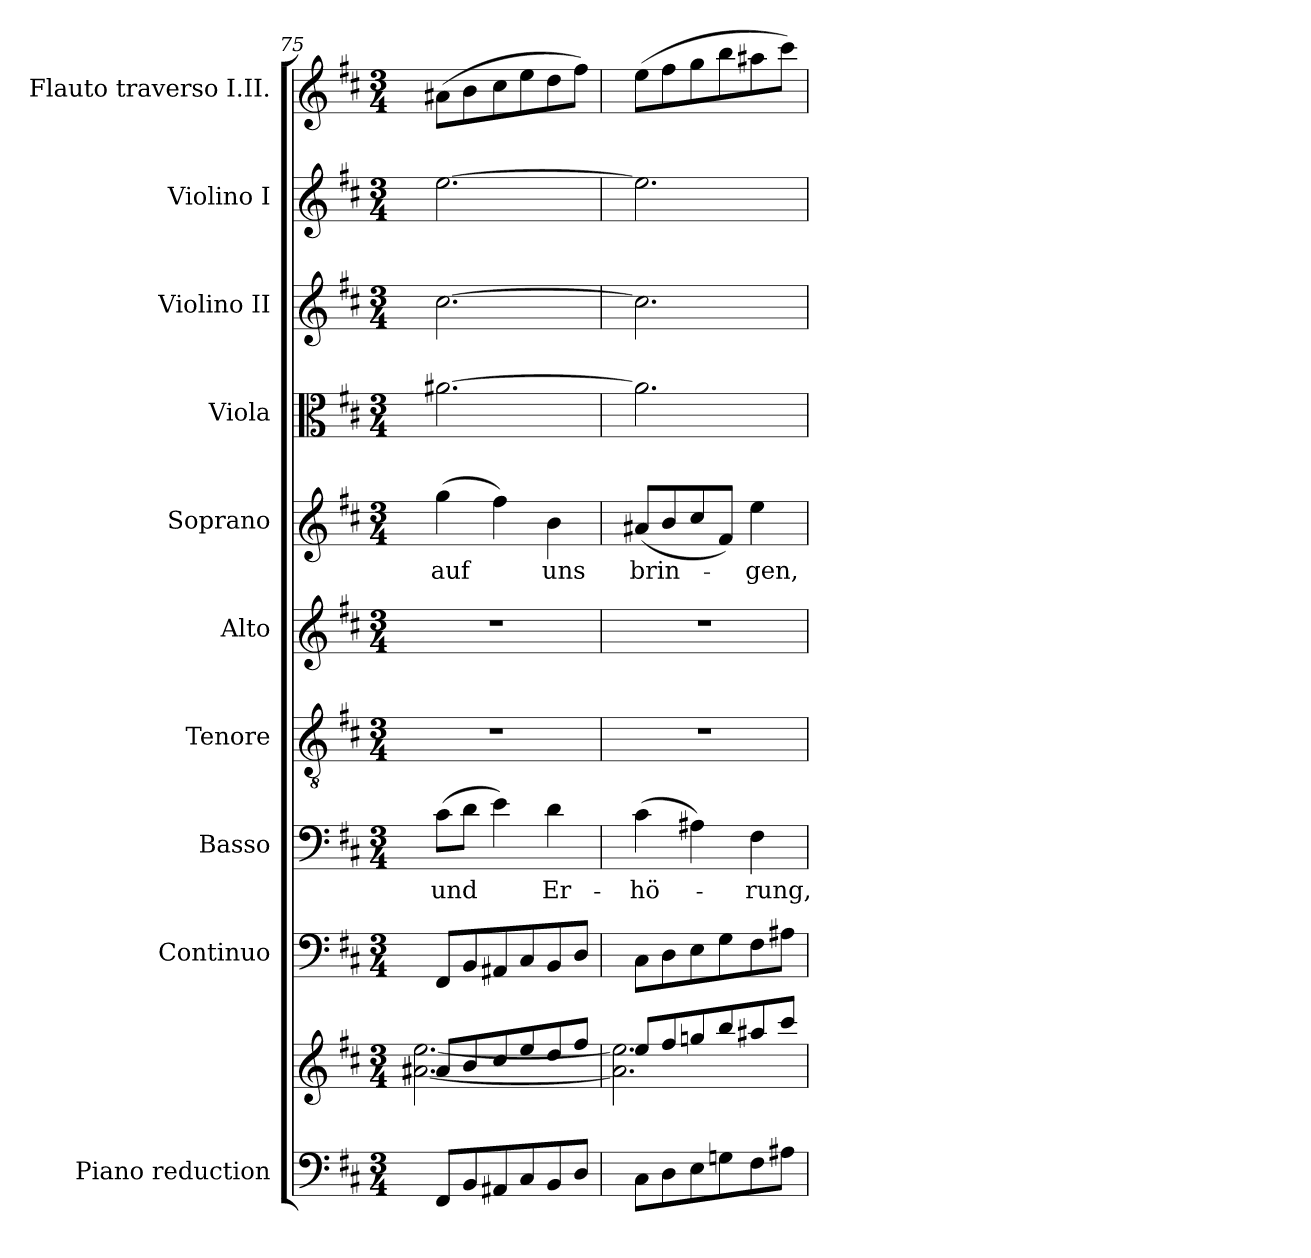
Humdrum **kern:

**kern	**kern	**kern	**kern	**text	**kern	**kern	**kern	**text	**kern	**kern	**kern	**kern
*part10	*part10	*part9	*part8	*part8	*part7	*part6	*part5	*part5	*part4	*part3	*part2	*part1
*staff11	*staff10	*staff9	*staff8	*staff8	*staff7	*staff6	*staff5	*staff5	*staff4	*staff3	*staff2	*staff1
*I"Piano reduction	*	*I"Continuo	*I"Basso	*	*I"Tenore	*I"Alto	*I"Soprano	*	*I"Viola	*I"Violino II	*I"Violino I	*I"Flauto traverso I.II.
*I'Pno	*	*	*	*	*	*	*	*	*I'Vla	*I'Vln	*I'Vln	*I'Fl
!!LO:PB:g=z
*clefF4	*clefG2	*clefF4	*clefF4	*	*clefGv2	*clefG2	*clefG2	*	*clefC3	*clefG2	*clefG2	*clefG2
*k[f#c#]	*k[f#c#]	*k[f#c#]	*k[f#c#]	*	*k[f#c#]	*k[f#c#]	*k[f#c#]	*	*k[f#c#]	*k[f#c#]	*k[f#c#]	*k[f#c#]
*M3/4	*M3/4	*M3/4	*M3/4	*	*M3/4	*M3/4	*M3/4	*	*M3/4	*M3/4	*M3/4	*M3/4
=75	=75	=75	=75	=75	=75	=75	=75	=75	=75	=75	=75	=75
*	*^	*	*	*	*	*	*	*	*	*	*	*
!	!	!	!	!	!LO:LY:b	!	!	!	!LO:LY:b	!	!	!	!
8FF#/L	8a#X/L	[2.a#\ [2.ee\	8FF#/L	(>8c#\L	und	2.r	2.r	(>4gg\	auf	[2.a#X\	[2.cc#\	[2.ee\	(>8a#X\L
8BB/	8b/	.	8BB/	8d\J	.	.	.	.	.	.	.	.	8b\
8AA#X/	8cc#/	.	8AA#X/	4e\)	.	.	.	4ff#\)	.	.	.	.	8cc#\
8C#/	8ee/	.	8C#/	.	.	.	.	.	.	.	.	.	8ee\
!	!	!	!	!	!LO:LY:b	!	!	!	!LO:LY:b	!	!	!	!
8BB/	8dd/	.	8BB/	4d\	Er-	.	.	4b\	uns	.	.	.	8dd\
8D/J	8ff#/J	.	8D/J	.	.	.	.	.	.	.	.	.	8ff#\J)
=76	=76	=76	=76	=76	=76	=76	=76	=76	=76	=76	=76	=76	=76
!	!	!	!	!	!LO:LY:b	!	!	!	!LO:LY:b	!	!	!	!
8C#\L	8ee/L	2.a#\] 2.ee\]	8C#\L	(>4c#\	-hö-	2.r	2.r	(<8a#X/L	brin-	2.a#\]	2.cc#\]	2.ee\]	(>8ee\L
8D\	8ff#/	.	8D\	.	.	.	.	8b/	.	.	.	.	8ff#\
8E\	8ggn/	.	8E\	4A#X\)	.	.	.	8cc#/	.	.	.	.	8gg\
8Gn\	8bb/	.	8G\	.	.	.	.	8f#/J)	.	.	.	.	8bb\
!	!	!	!	!	!LO:LY:b	!	!	!	!LO:LY:b	!	!	!	!
8F#\	8aa#X/	.	8F#\	4F#\	-rung,	.	.	4ee\	-gen,	.	.	.	8aa#X\
8A#X\J	8ccc#/J	.	8A#X\J	.	.	.	.	.	.	.	.	.	8ccc#\J)
*	*v	*v	*	*	*	*	*	*	*	*	*	*	*
=	=	=	=	=	=	=	=	=	=	=	=	=
*-	*-	*-	*-	*-	*-	*-	*-	*-	*-	*-	*-	*-
